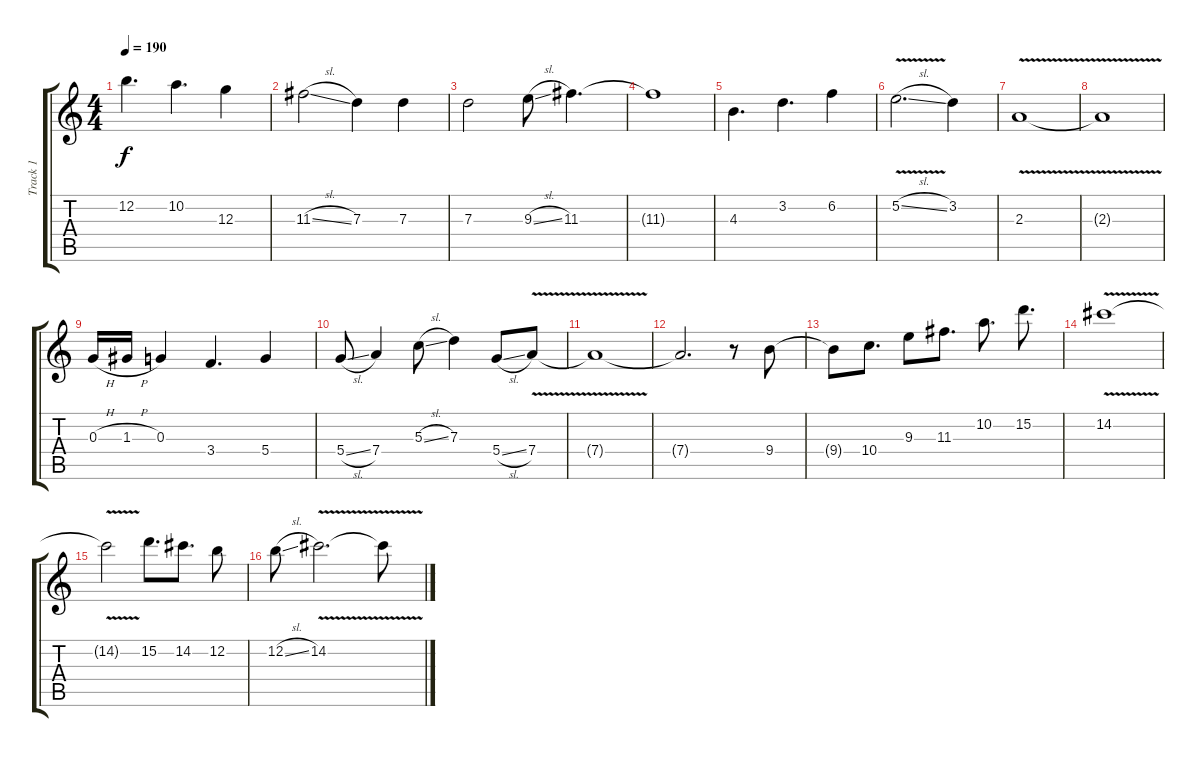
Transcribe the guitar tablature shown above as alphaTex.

\track ("Track 1" "Track 1") {instrument acousticguitarsteel}
\staff {score tabs}
\tuning (E4 B3 G3 D3 A2 E2) {hide}
\ts (4 4)
\tempo 190
\clef g2
\ks c
12.2{t}.4{d dy f} 10.2.4{d} 12.3.4 |
11.3{sl}.2 7.3.4 7.3.4 |
7.3.2 9.3{sl}.8 11.3.4{d} |
11.3{t}.1 |
4.3.4{d} 3.2.4{d} 6.2.4 |
5.2{v sl}.2{d} 3.2.4 |
2.3{v}.1 |
2.3{t}.1 |
0.3{h}.16 1.3{h}.16 0.3.4 3.4.4{d} 5.4.4 |
5.4{sl}.8 7.4.4 5.3{sl}.8 7.3.4 5.4{sl}.8 7.4{v}.8 |
7.4{t}.1 |
7.4{t}.2{d} r.8 9.4.8{instrument electricguitarjazz} |
9.4{t}.8 10.4.8{d} 9.3.8 11.3.8{d} 10.2.8{d} 15.2.8{d} |
14.2{v}.1 |
14.2{t}.2 15.2.8{d} 14.2.8{d} 12.2.8 |
12.2{sl}.8 14.2{v}.2{d} 14.2{t}.8
